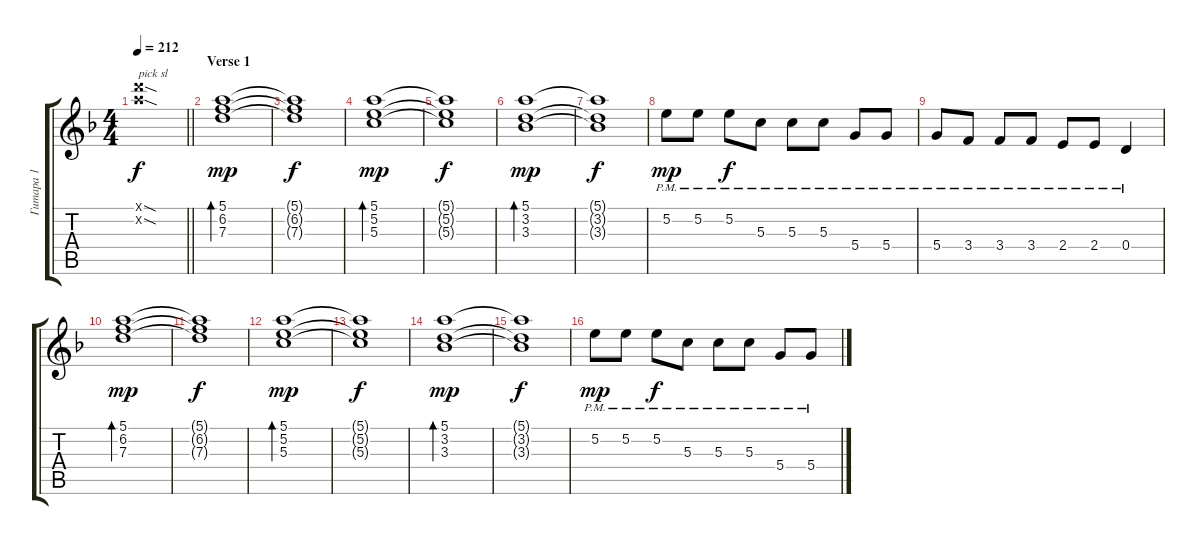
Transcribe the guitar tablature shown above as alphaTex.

\track ("Гитара 1" "Гитара 1") {instrument distortionguitar}
\staff {score tabs}
\tuning (E4 B3 G3 D3 A2 E2) {hide}
\ts (4 4)
\tempo 212
\clef g2
\barLineRight lightlight
\ks dminor
(10.1{sod x} 10.2{sod x}).1{txt "pick sl" dy f} |
\section ("" "Verse 1")
(5.1 6.2 7.3).1{bd 480 dy mp} |
(5.1{t} 6.2{t} 7.3{t}).1{dy f} |
(5.1 5.2 5.3).1{bd 480 dy mp} |
(5.1{t} 5.2{t} 5.3{t}).1{dy f} |
(5.1 3.2 3.3).1{bd 480 dy mp} |
(5.1{t} 3.2{t} 3.3{t}).1{dy f} |
5.2{pm}.8{dy mp} 5.2{pm}.8 5.2{pm}.8{dy f} 5.3{pm}.8 5.3{pm}.8 5.3{pm}.8 5.4{pm}.8 5.4{pm}.8 |
5.4{pm}.8 3.4{pm}.8 3.4{pm}.8 3.4{pm}.8 2.4{pm}.8 2.4{pm}.8 0.4{pm}.4 |
(5.1 6.2 7.3).1{bd 480 dy mp} |
(5.1{t} 6.2{t} 7.3{t}).1{dy f} |
(5.1 5.2 5.3).1{bd 480 dy mp} |
(5.1{t} 5.2{t} 5.3{t}).1{dy f} |
(5.1 3.2 3.3).1{bd 480 dy mp} |
(5.1{t} 3.2{t} 3.3{t}).1{dy f} |
5.2{pm}.8{dy mp} 5.2{pm}.8 5.2{pm}.8{dy f} 5.3{pm}.8 5.3{pm}.8 5.3{pm}.8 5.4{pm}.8 5.4{pm}.8
